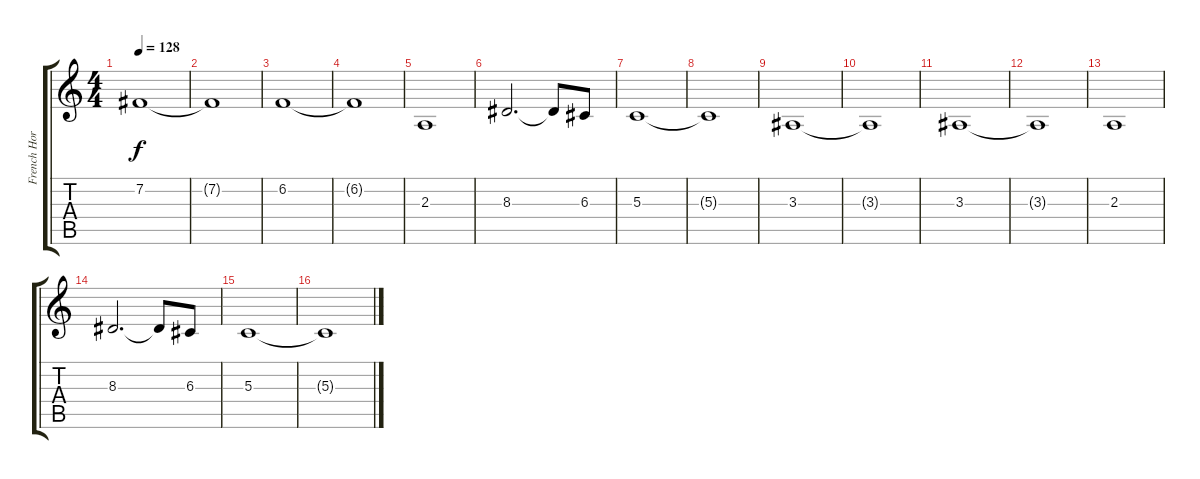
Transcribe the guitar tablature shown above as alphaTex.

\track ("French Horn" "French Hor") {instrument frenchhorn}
\staff {score tabs}
\tuning (E4 B3 G3 D3 A2 E2) {hide}
\ts (4 4)
\tempo 128
\clef g2
\ks c
7.2.1{dy f} |
7.2{t}.1 |
6.2.1 |
6.2{t}.1 |
2.3.1 |
8.3.2{d} 8.3{t}.8 6.3.8 |
5.3.1 |
5.3{t}.1 |
3.3.1 |
3.3{t}.1 |
3.3.1 |
3.3{t}.1 |
2.3.1 |
8.3.2{d} 8.3{t}.8 6.3.8 |
5.3.1 |
5.3{t}.1
